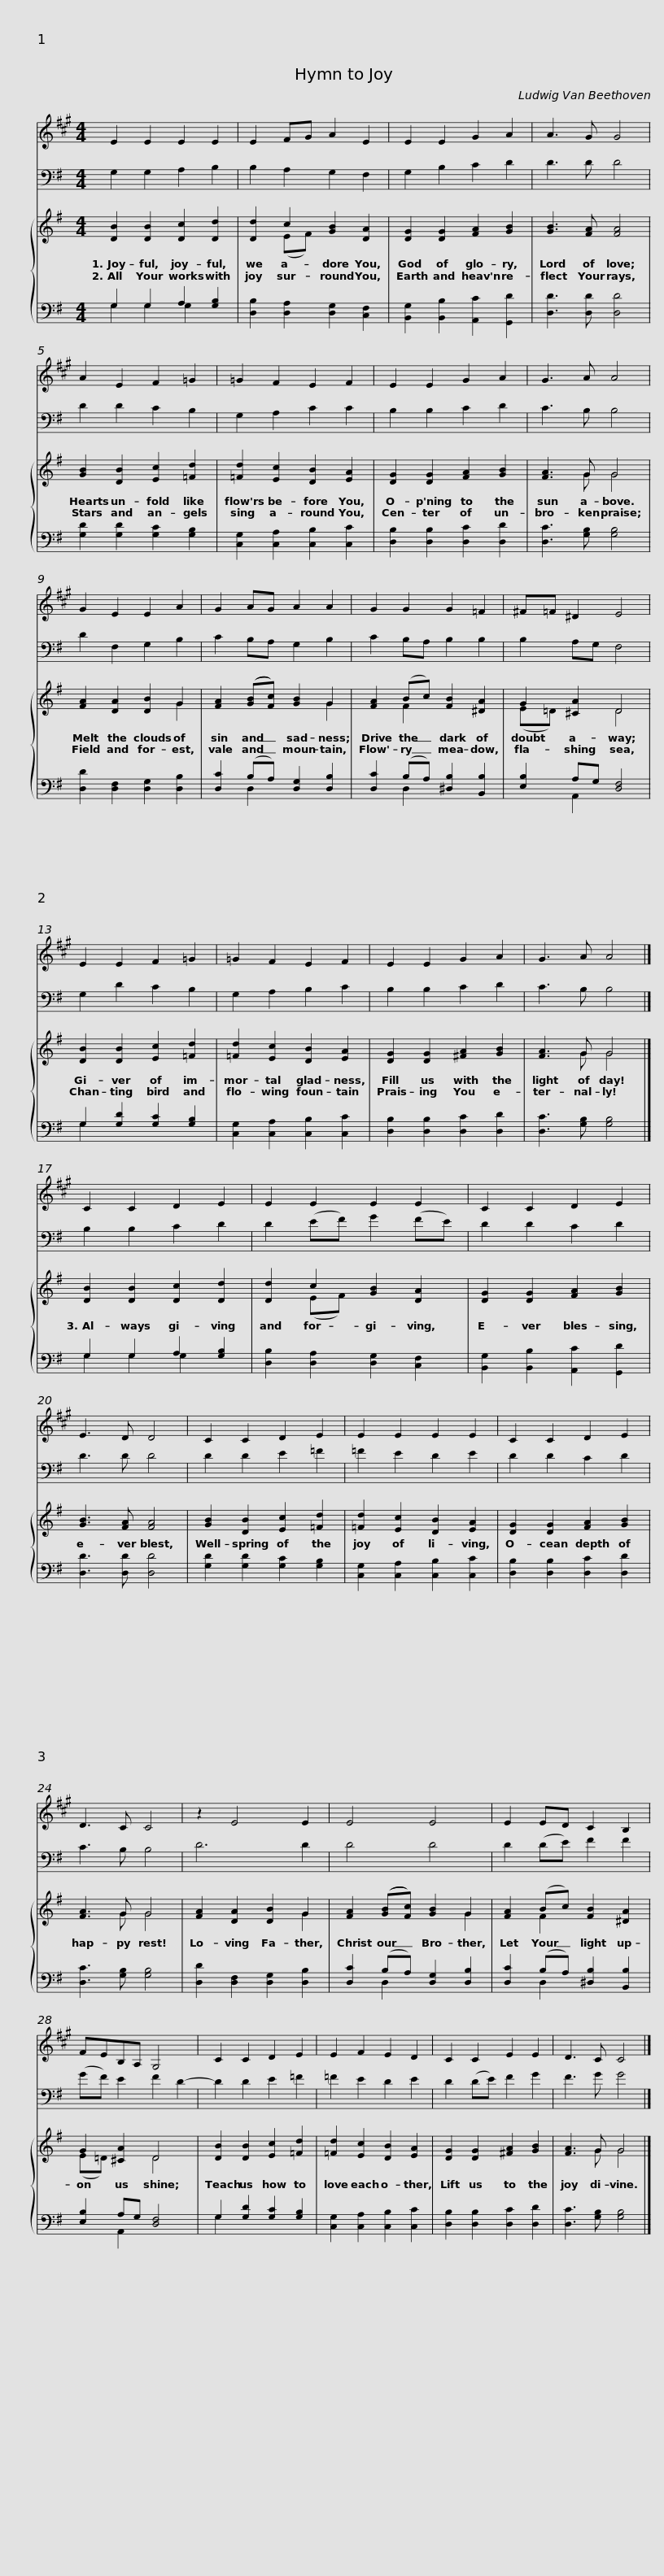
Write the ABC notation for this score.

X:1
%%score 1 2 { ( 3 6 ) | ( 4 5 ) }
L:1/8
M:4/4
I:linebreak $
K:G
V:1 treble transpose=-2
V:2 bass
V:3 treble
V:6 treble
V:4 bass
V:5 bass
V:1
[K:A] E2 E2 E2 E2 | E2 FG A2 E2 | E2 E2 G2 A2 | A3 G G4 |$ A2 E2 F2 =G2 | %5
 =G2 F2 E2 F2 | E2 E2 G2 A2 | G3 A A4 |$ G2 E2 E2 A2 | G2 AG A2 A2 | %10
 G2 G2 G2 =F2 | ^F=F ^D2 E4 |$ E2 E2 F2 =G2 | =G2 F2 E2 F2 | E2 E2 G2 A2 | %15
 G3 A A4 |]$ C2 C2 D2 E2 | E2 E2 E2 E2 | C2 C2 D2 E2 | E3 D D4 |$ %20
 C2 C2 D2 E2 | E2 E2 E2 E2 | C2 C2 D2 E2 | D3 C C4 | z2 E4 E2 |$ %25
 E4 E4 | E2 ED C2 B,2 | FEB,A, G,4 | C2 C2 D2 E2 |$ E2 F2 E2 D2 | %30
 C2 C2 E2 E2 | D3 C C4 |] %32
V:2
 G,2 G,2 A,2 B,2 | B,2 A,2 G,2 F,2 | G,2 B,2 C2 D2 | D3 D D4 |$ D2 D2 C2 B,2 | %5
 G,2 A,2 C2 C2 | B,2 B,2 C2 D2 | C3 B, B,4 |$ D2 F,2 G,2 B,2 | C2 B,A, G,2 B,2 | %10
 C2 B,A, B,2 B,2 | B,2 A,G, F,4 |$ G,2 D2 C2 B,2 | G,2 A,2 B,2 C2 | B,2 B,2 C2 D2 | %15
 C3 B, B,4 |]$ B,2 B,2 C2 D2 | D2 (EF) G2 (FE) | D2 D2 C2 D2 | D3 D D4 |$ %20
 D2 D2 E2 =F2 | =F2 E2 D2 E2 | D2 D2 C2 D2 | C3 B, B,4 | D6 D2 |$ %25
 D4 D4 | D2 (DE) F2 F2 | (GF) E2 F2 D2- | D2 D2 E2 =F2 |$ =F2 E2 D2 E2 | %30
 D2 (DE) F2 G2 | F3 G G4 |] %32
V:3
 [DB]2 [DB]2 [Dc]2 [Dd]2 | [Dd]2 c2 [GB]2 [DA]2 | [DG]2 [DG]2 [FA]2 [GB]2 | [GB]3 [FA] [FA]4 |$ [GB]2 [DB]2 [Ec]2 [=Fd]2 | %5
 [=Fd]2 [Ec]2 [DB]2 [EA]2 | [DG]2 [DG]2 [FA]2 [GB]2 | [FA]3 G G4 |$ [FA]2 [DA]2 [DB]2 G2 | [FA]2 (([GB][Fc])) [GB]2 G2 | %10
 [FA]2 (Bc) [FB]2 [^DA]2 | G2 [^CA]2 D4 |$ [DB]2 [DB]2 [Ec]2 [=Fd]2 | [=Fd]2 [Ec]2 [DB]2 [EA]2 | [DG]2 [DG]2 [^FA]2 [GB]2 | %15
 [FA]3 G G4 |]$ [DB]2 [DB]2 [Dc]2 [Dd]2 | [Dd]2 c2 [GB]2 [DA]2 | [DG]2 [DG]2 [FA]2 [GB]2 | [GB]3 [FA] [FA]4 |$ %20
 [GB]2 [DB]2 [Ec]2 [=Fd]2 | [=Fd]2 [Ec]2 [DB]2 [EA]2 | [DG]2 [DG]2 [FA]2 [GB]2 | [FA]3 G G4 | [FA]2 [DA]2 [DB]2 G2 |$ %25
 [FA]2 (([GB][Fc])) [GB]2 G2 | [FA]2 (Bc) [FB]2 [^DA]2 | G2 [^CA]2 D4 | [DB]2 [DB]2 [Ec]2 [=Fd]2 |$ [=Fd]2 [Ec]2 [DB]2 [EA]2 | %30
 [DG]2 [DG]2 [^FA]2 [GB]2 | [FA]3 G G4 |] %32
V:4
 G,2 G,2 A,2 [G,B,]2 | [D,B,]2 [D,A,]2 [D,G,]2 [C,F,]2 | [B,,G,]2 [B,,B,]2 [A,,C]2 [G,,D]2 | [D,D]3 [D,D] [D,D]4 |$ [G,D]2 [G,D]2 [G,C]2 [G,B,]2 | %5
 [C,G,]2 [C,A,]2 [C,B,]2 [C,C]2 | [D,B,]2 [D,B,]2 [D,C]2 [D,D]2 | [D,C]3 [G,B,] [G,B,]4 |$ [D,D]2 [D,F,]2 [D,G,]2 [D,B,]2 | [D,C]2 (B,A,) [D,G,]2 [D,B,]2 | %10
 [D,C]2 (B,A,) [^D,B,]2 [B,,B,]2 | [E,B,]2 A,G, [D,F,]4 |$ G,2 [G,D]2 [G,C]2 [G,B,]2 | [C,G,]2 [C,A,]2 [C,B,]2 [C,C]2 | [D,B,]2 [D,B,]2 [D,C]2 [D,D]2 | %15
 [D,C]3 [G,B,] [G,B,]4 |]$ G,2 G,2 A,2 [G,B,]2 | [D,B,]2 [D,A,]2 [D,G,]2 [C,F,]2 | [B,,G,]2 [B,,B,]2 [A,,C]2 [G,,D]2 | [D,D]3 [D,D] [D,D]4 |$ %20
 [G,D]2 [G,D]2 [G,C]2 [G,B,]2 | [C,G,]2 [C,A,]2 [C,B,]2 [C,C]2 | [D,B,]2 [D,B,]2 [D,C]2 [D,D]2 | [D,C]3 [G,B,] [G,B,]4 | [D,D]2 [D,F,]2 [D,G,]2 [D,B,]2 |$ %25
 [D,C]2 (B,A,) [D,G,]2 [D,B,]2 | [D,C]2 (B,A,) [^D,B,]2 [B,,B,]2 | [E,B,]2 A,G, [D,F,]4 | G,2 [G,D]2 [G,C]2 [G,B,]2 |$ [C,G,]2 [C,A,]2 [C,B,]2 [C,C]2 | %30
 [D,B,]2 [D,B,]2 [D,C]2 [D,D]2 | [D,C]3 [G,B,] [G,B,]4 |] %32
V:5
 G,2 G,2 G,2 x2 | x8 | x8 | x8 |$ x8 | %5
 x8 | x8 | x8 |$ x8 | x2 D,2 x4 | %10
 x2 D,2 x4 | x2 A,,2 x4 |$ G,2 x6 | x8 | x8 | %15
 x8 |]$ G,2 G,2 G,2 x2 | x8 | x8 | x8 |$ %20
 x8 | x8 | x8 | x8 | x8 |$ %25
 x2 D,2 x4 | x2 D,2 x4 | x2 A,,2 x4 | G,2 x6 |$ x8 | %30
 x8 | x8 |] %32
V:6
 x8 | x2 (EF) x4 | x8 | x8 |$ x8 | %5
 x8 | x8 | x3 G G4 |$ x6 G2 | x6 G2 | %10
 x2 F2 x4 | (E=D) x2 D4 |$ x8 | x8 | x8 | %15
 x3 G G4 |]$ x8 | x2 (EF) x4 | x8 | x8 |$ %20
 x8 | x8 | x8 | x3 G G4 | x6 G2 |$ %25
 x6 G2 | x2 F2 x4 | (E=D) x2 D4 | x8 |$ x8 | %30
 x8 | x3 G G4 |] %32
